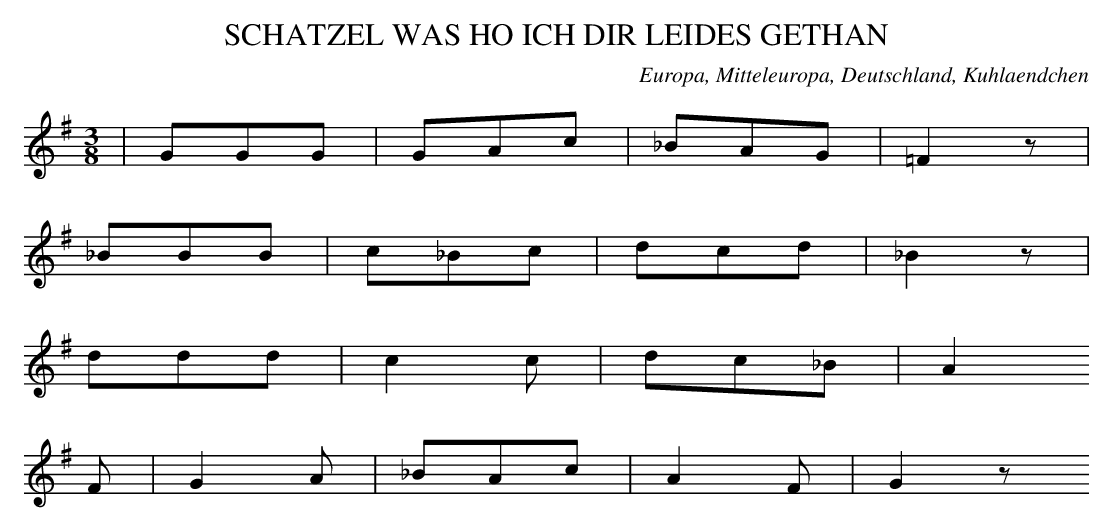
X:1
T: SCHATZEL WAS HO ICH DIR LEIDES GETHAN
O: Europa, Mitteleuropa, Deutschland, Kuhlaendchen
M: 3/8
L: 1/8
K: G
 | GGG | GAc | _BAG | =F2z |
_BBB | c_Bc | dcd | _B2z |
ddd | c2c | dc_B | A2
F | G2A | _BAc | A2F | G2z
